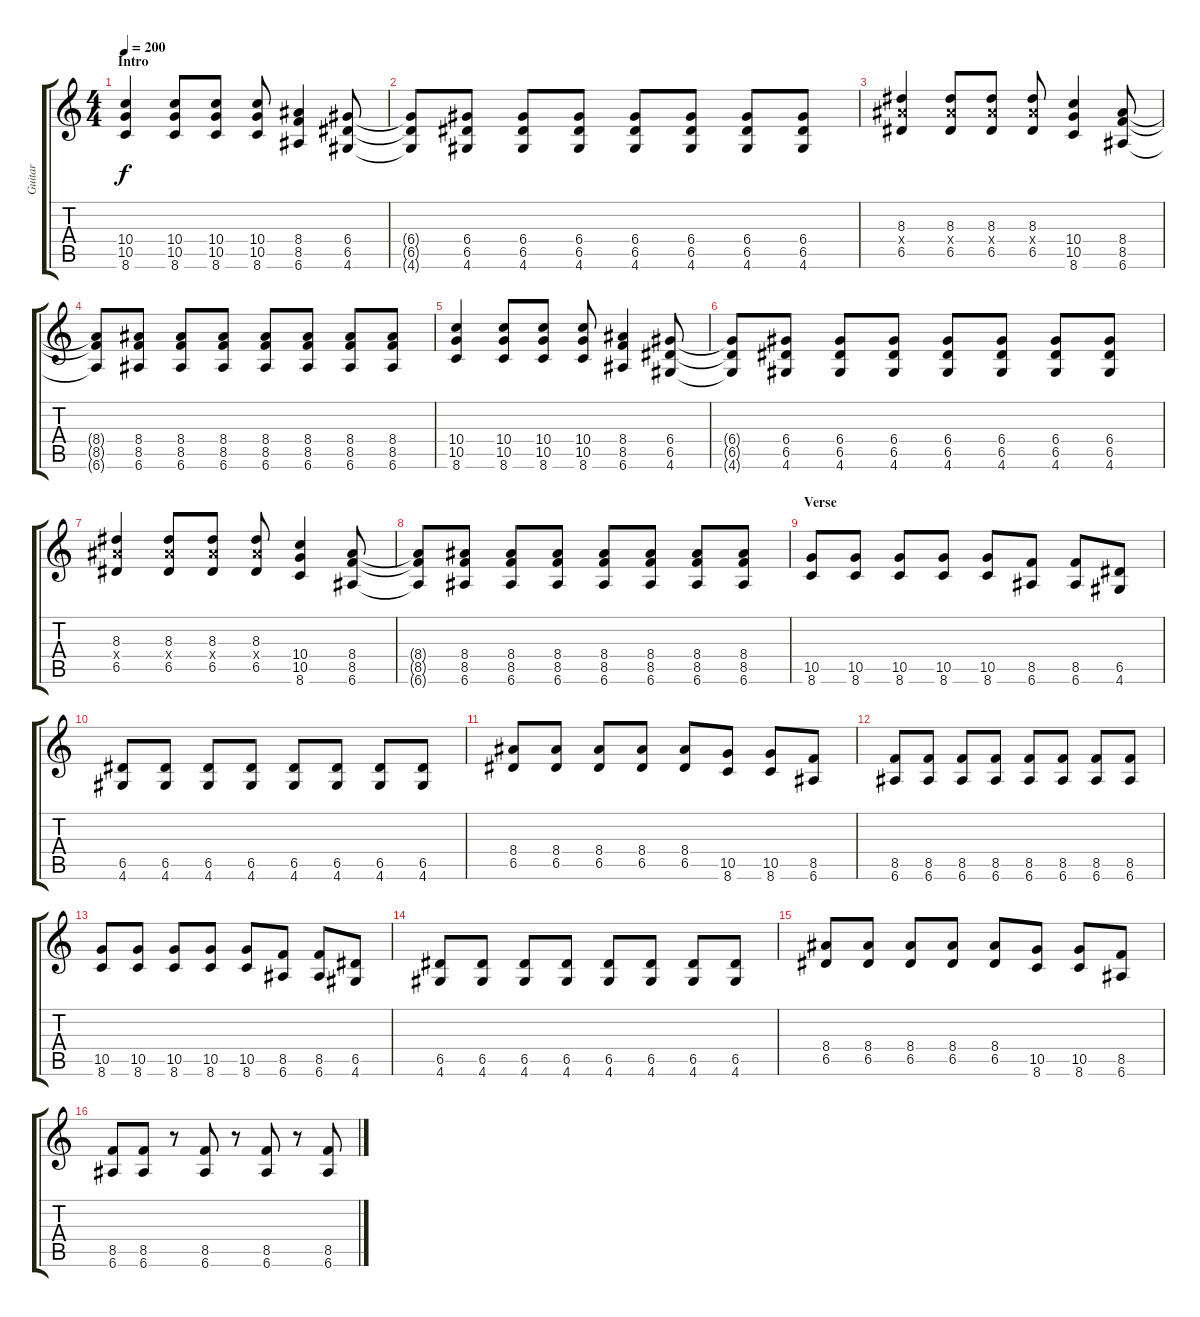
\track ("Guitar" "Guitar") {instrument distortionguitar}
\staff {score tabs}
\tuning (E4 B3 G3 D3 A2 E2) {hide}
\ts (4 4)
\section ("" "Intro")
\tempo 200
\clef g2
\ks c
(10.4 10.5 8.6).4{dy f instrument distortionguitar} (10.4 10.5 8.6).8 (10.4 10.5 8.6).8 (10.4 10.5 8.6).8 (8.4 8.5 6.6).4 (6.4 6.5 4.6).8 |
(6.4{t} 6.5{t} 4.6{t}).8 (6.4 6.5 4.6).8 (6.4 6.5 4.6).8 (6.4 6.5 4.6).8 (6.4 6.5 4.6).8 (6.4 6.5 4.6).8 (6.4 6.5 4.6).8 (6.4 6.5 4.6).8 |
(8.3 8.4{x} 6.5).4 (8.3 8.4{x} 6.5).8 (8.3 8.4{x} 6.5).8 (8.3 8.4{x} 6.5).8 (10.4 10.5 8.6).4 (8.4 8.5 6.6).8 |
(8.4{t} 8.5{t} 6.6{t}).8 (8.4 8.5 6.6).8 (8.4 8.5 6.6).8 (8.4 8.5 6.6).8 (8.4 8.5 6.6).8 (8.4 8.5 6.6).8 (8.4 8.5 6.6).8 (8.4 8.5 6.6).8 |
(10.4 10.5 8.6).4 (10.4 10.5 8.6).8 (10.4 10.5 8.6).8 (10.4 10.5 8.6).8 (8.4 8.5 6.6).4 (6.4 6.5 4.6).8 |
(6.4{t} 6.5{t} 4.6{t}).8 (6.4 6.5 4.6).8 (6.4 6.5 4.6).8 (6.4 6.5 4.6).8 (6.4 6.5 4.6).8 (6.4 6.5 4.6).8 (6.4 6.5 4.6).8 (6.4 6.5 4.6).8 |
(8.3 8.4{x} 6.5).4 (8.3 8.4{x} 6.5).8 (8.3 8.4{x} 6.5).8 (8.3 8.4{x} 6.5).8 (10.4 10.5 8.6).4 (8.4 8.5 6.6).8 |
(8.4{t} 8.5{t} 6.6{t}).8 (8.4 8.5 6.6).8 (8.4 8.5 6.6).8 (8.4 8.5 6.6).8 (8.4 8.5 6.6).8 (8.4 8.5 6.6).8 (8.4 8.5 6.6).8 (8.4 8.5 6.6).8 |
\section ("" "Verse")
(10.5 8.6).8 (10.5 8.6).8 (10.5 8.6).8 (10.5 8.6).8 (10.5 8.6).8 (8.5 6.6).8 (8.5 6.6).8 (6.5 4.6).8 |
(6.5 4.6).8 (6.5 4.6).8 (6.5 4.6).8 (6.5 4.6).8 (6.5 4.6).8 (6.5 4.6).8 (6.5 4.6).8 (6.5 4.6).8 |
(8.4 6.5).8 (8.4 6.5).8 (8.4 6.5).8 (8.4 6.5).8 (8.4 6.5).8 (10.5 8.6).8 (10.5 8.6).8 (8.5 6.6).8 |
(8.5 6.6).8 (8.5 6.6).8 (8.5 6.6).8 (8.5 6.6).8 (8.5 6.6).8 (8.5 6.6).8 (8.5 6.6).8 (8.5 6.6).8 |
(10.5 8.6).8 (10.5 8.6).8 (10.5 8.6).8 (10.5 8.6).8 (10.5 8.6).8 (8.5 6.6).8 (8.5 6.6).8 (6.5 4.6).8 |
(6.5 4.6).8 (6.5 4.6).8 (6.5 4.6).8 (6.5 4.6).8 (6.5 4.6).8 (6.5 4.6).8 (6.5 4.6).8 (6.5 4.6).8 |
(8.4 6.5).8 (8.4 6.5).8 (8.4 6.5).8 (8.4 6.5).8 (8.4 6.5).8 (10.5 8.6).8 (10.5 8.6).8 (8.5 6.6).8 |
(8.5 6.6).8 (8.5 6.6).8 r.8 (8.5 6.6).8 r.8 (8.5 6.6).8 r.8 (8.5 6.6).8
